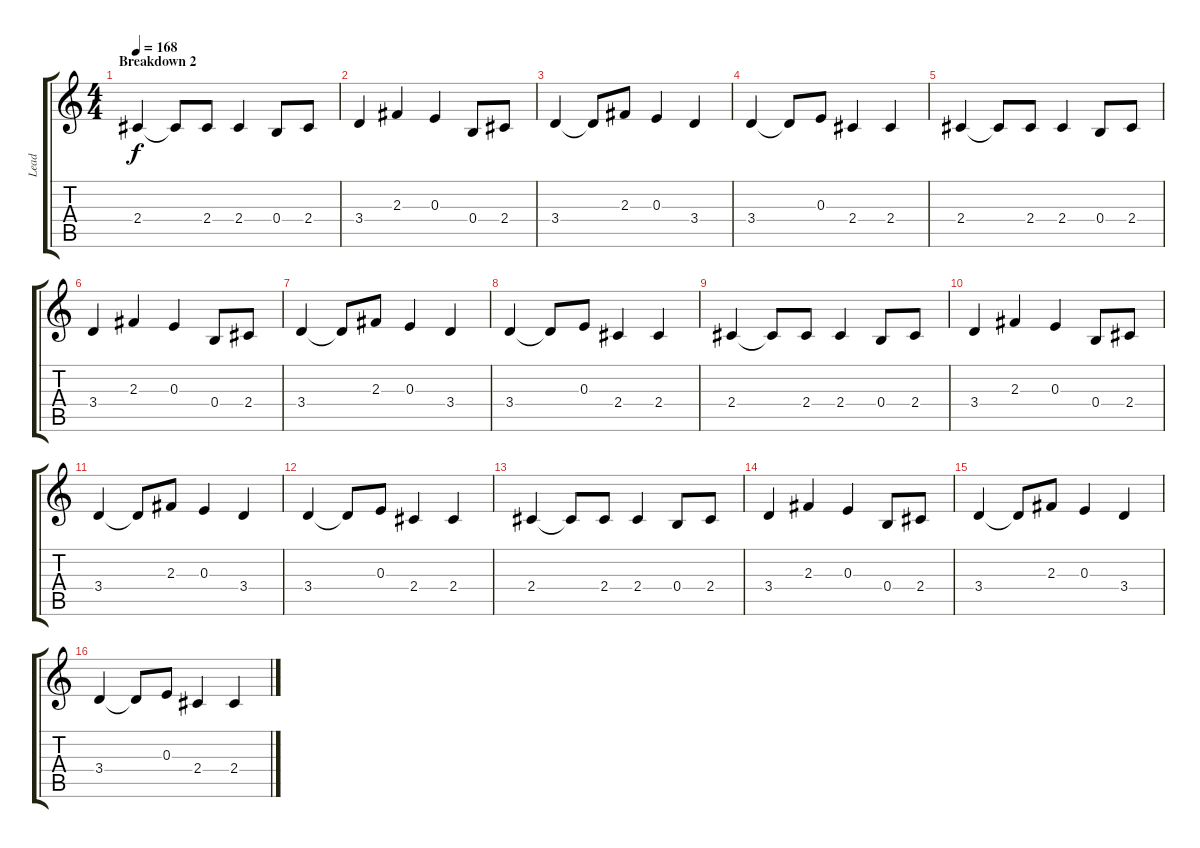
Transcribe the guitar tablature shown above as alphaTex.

\track ("Lead" "Lead") {instrument distortionguitar}
\staff {score tabs}
\tuning (Db4 Ab3 E3 B2 Gb2 Db2) {hide}
\ts (4 4)
\section ("" "Breakdown 2")
\tempo 168
\clef g2
\ks c
2.4.4{dy f} 2.4{t}.8 2.4.8 2.4.4 0.4.8 2.4.8 |
3.4.4 2.3.4 0.3.4 0.4.8 2.4.8 |
3.4.4 3.4{t}.8 2.3.8 0.3.4 3.4.4 |
3.4.4 3.4{t}.8 0.3.8 2.4.4 2.4.4 |
2.4.4 2.4{t}.8 2.4.8 2.4.4 0.4.8 2.4.8 |
3.4.4 2.3.4 0.3.4 0.4.8 2.4.8 |
3.4.4 3.4{t}.8 2.3.8 0.3.4 3.4.4 |
3.4.4 3.4{t}.8 0.3.8 2.4.4 2.4.4 |
2.4.4 2.4{t}.8 2.4.8 2.4.4 0.4.8 2.4.8 |
3.4.4 2.3.4 0.3.4 0.4.8 2.4.8 |
3.4.4 3.4{t}.8 2.3.8 0.3.4 3.4.4 |
3.4.4 3.4{t}.8 0.3.8 2.4.4 2.4.4 |
2.4.4 2.4{t}.8 2.4.8 2.4.4 0.4.8 2.4.8 |
3.4.4 2.3.4 0.3.4 0.4.8 2.4.8 |
3.4.4 3.4{t}.8 2.3.8 0.3.4 3.4.4 |
3.4.4 3.4{t}.8 0.3.8 2.4.4 2.4.4
